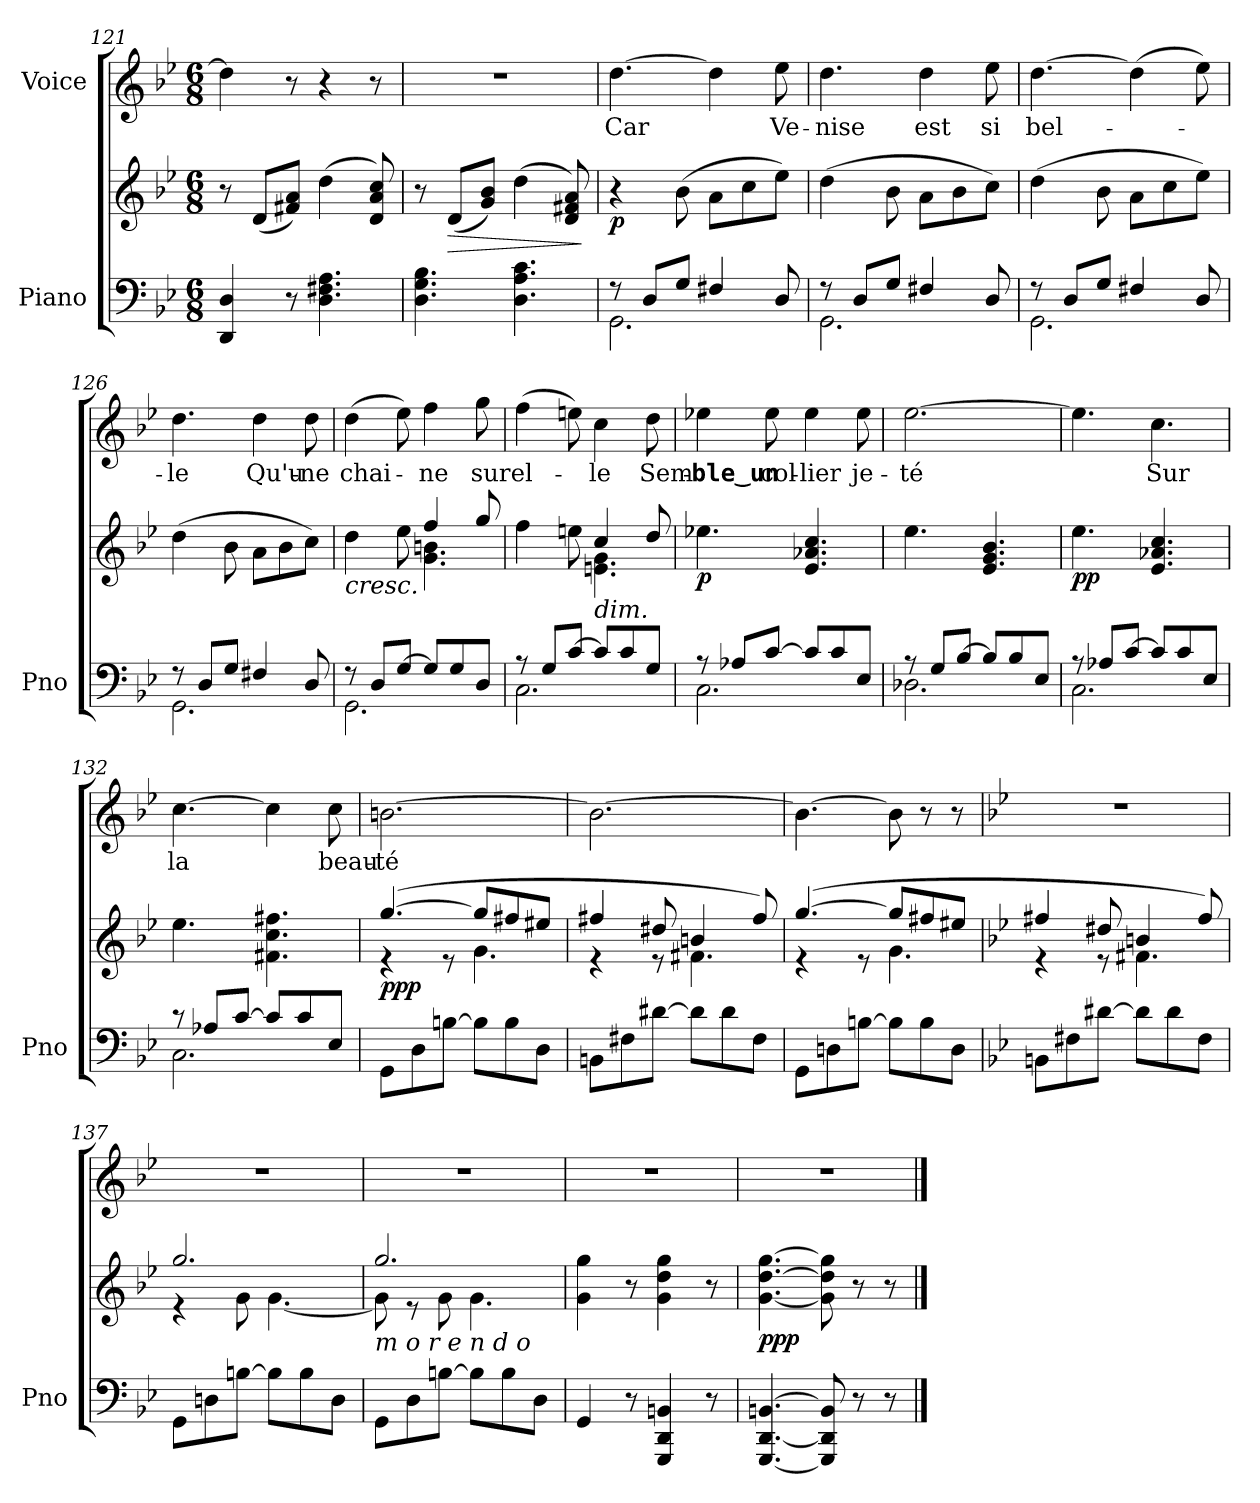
**kern	**kern	**dynam	**kern	**text
*part2	*part2	*part2	*part1	*part1
*staff3	*staff2	*staff2/3	*staff1	*staff1
*I"Piano	*	*	*I"Voice	*
*I'Pno	*	*	*	*
*clefF4	*clefG2	*	*clefG2	*
*k[b-e-]	*k[b-e-]	*	*k[b-e-]	*
*M6/8	*M6/8	*	*M6/8	*
=121	=121	=121	=121	=121
4DD/ 4D/	8r	.	4dd\]	.
.	(8d/L	.	.	.
8r	8f#X/ 8a/J)	.	8r	.
4.D\ 4.F#X\ 4.A\	(4dd\	.	4r	.
.	8d/ 8a/ 8cc/)	.	8r	.
=122	=122	=122	=122	=122
4.D\ 4.G\ 4.B-\	8r	.	2.r	.
!	!	!LO:HP:b	!	!
.	(8d/L	>	.	.
.	8g/ 8b-/J)	.	.	.
4.D\ 4.A\ 4.c\	(4dd\	.	.	.
.	8d/ 8f#X/ 8a/)	.	.	.
.	.	]	.	.
=123	=123	=123	=123	=123
*^	*	*	*	*
!	!	!	!LO:DY:b	!	!
8r	2.GG\	4r	p	[4.dd\	Car
8D/L	.	.	.	.	.
8G/J	.	(8b-\	.	.	.
4F#X/	.	8a\L	.	4dd\]	.
.	.	8cc\	.	.	.
8D/	.	8ee-\J)	.	8ee-\	Ve-
=124	=124	=124	=124	=124	=124
8r	2.GG\	(4dd\	.	4.dd\	nise
8D/L	.	.	.	.	.
8G/J	.	8b-\	.	.	.
4F#X/	.	8a\L	.	4dd\	est
.	.	8b-\	.	.	.
8D/	.	8cc\J)	.	8ee-\	si
=125	=125	=125	=125	=125	=125
8r	2.GG\	(4dd\	.	[4.dd\	bel-
8D/L	.	.	.	.	.
8G/J	.	8b-\	.	.	.
4F#X/	.	8a\L	.	(4dd\]	.
.	.	8cc\	.	.	.
8D/	.	8ee-\J)	.	8ee-\)	.
=126	=126	=126	=126	=126	=126
8r	2.GG\	(4dd\	.	4.dd\	-le
8D/L	.	.	.	.	.
8G/J	.	8b-\	.	.	.
4F#X/	.	8a\L	.	4dd\	Qu'u-
.	.	8b-\	.	.	.
8D/	.	8cc\J)	.	8dd\	-ne
=127	=127	=127	=127	=127	=127
*	*	*^	*	*	*
!	!	!LO:TX:b:i:t=cresc.	!	!	!	!
8r	2.GG\	4.ryy	4dd\	.	(4dd\	chai-
8D/L	.	.	.	.	.	.
[8G/J	.	.	8ee-\	.	8ee-\)	.
8G/L]	.	4ff/	4.g\ 4.bn\	.	4ff\	-ne
8G/	.	.	.	.	.	.
8D/J	.	8gg/	.	.	8gg\	sur
=128	=128	=128	=128	=128	=128	=128
8r	2.C\	4ff\	4.ryy	.	(4ff\	el-
8G/L	.	.	.	.	.	.
[8c/J	.	8een\	.	.	8een\)	.
!	!	!LO:TX:b:i:t=dim.	!	!	!	!
8c/L]	.	4cc/	4.en\ 4.g\	.	4cc\	-le
8c/	.	.	.	.	.	.
8G/J	.	8dd/	.	.	8dd\	Sem-
*	*	*v	*v	*	*	*
=129	=129	=129	=129	=129	=129
!	!	!	!LO:DY:b	!	!
8r	2.C\	4.ee-X\	p	4ee-X\	-ble‿un
8A-X/L	.	.	.	.	.
[8c/J	.	.	.	8ee-\	col-
8c/L]	.	4.e-/ 4.a-X/ 4.cc/	.	4ee-\	-lier
8c/	.	.	.	.	.
8E-/J	.	.	.	8ee-\	je-
=130	=130	=130	=130	=130	=130
8r	2.D-X\	4.ee-\	.	[2.ee-\	-té
8G/L	.	.	.	.	.
[8B-/J	.	.	.	.	.
8B-/L]	.	4.e-/ 4.g/ 4.b-/	.	.	.
8B-/	.	.	.	.	.
8E-/J	.	.	.	.	.
=131	=131	=131	=131	=131	=131
!	!	!	!LO:DY:b	!	!
8r	2.C\	4.ee-\	pp	4.ee-\]	.
8A-X/L	.	.	.	.	.
[8c/J	.	.	.	.	.
8c/L]	.	4.e-/ 4.a-X/ 4.cc/	.	4.cc\	Sur
8c/	.	.	.	.	.
8E-/J	.	.	.	.	.
=132	=132	=132	=132	=132	=132
8r	2.C\	4.ee-\	.	[4.cc\	la
8A-X/L	.	.	.	.	.
[8c/J	.	.	.	.	.
8c/L]	.	4.f#X\ 4.cc\ 4.ff#X\	.	4cc\]	.
8c/	.	.	.	.	.
8E-/J	.	.	.	8cc\	beau-
*v	*v	*	*	*	*
=133	=133	=133	=133	=133
*	*^	*	*	*
!	!	!	!LO:DY:b	!	!
8GG\L	([4.gg/	4r	ppp	[2.bn\	-té
8D\	.	.	.	.	.
[8Bn\J	.	8r	.	.	.
8B\L]	8gg/L]	4.g\	.	.	.
8B\	8ff#X/	.	.	.	.
8D\J	8ee#X/J	.	.	.	.
=134	=134	=134	=134	=134	=134
8BBn\L	4ff#X/	4r	.	2.b\_	.
8F#X\	.	.	.	.	.
[8d#X\J	8dd#X/	8r	.	.	.
8d#\L]	4bn/	4.f#X\	.	.	.
8d#\	.	.	.	.	.
8F#\J	8ff#/)	.	.	.	.
=135	=135	=135	=135	=135	=135
8GG\L	([4.gg/	4r	.	4.b\_	.
8Dn\	.	.	.	.	.
[8Bn\J	.	8r	.	.	.
8B\L]	8gg/L]	4.g\	.	8b\]	.
8B\	8ff#X/	.	.	8r	.
8D\J	8ee#X/J	.	.	8r	.
=136	=136	=136	=136	=136	=136
*k[b-e-]	*k[b-e-]	*	*	*k[b-e-]	*
8BBn\L	4ff#X/	4r	.	2.r	.
8F#X\	.	.	.	.	.
[8d#X\J	8dd#X/	8r	.	.	.
8d#\L]	4bn/	4.f#X\	.	.	.
8d#\	.	.	.	.	.
8F#\J	8ff#/)	.	.	.	.
=137	=137	=137	=137	=137	=137
8GG\L	2.gg/	4r	.	2.r	.
8Dn\	.	.	.	.	.
[8Bn\J	.	8g\	.	.	.
8B\L]	.	[4.g\	.	.	.
8B\	.	.	.	.	.
8D\J	.	.	.	.	.
=138	=138	=138	=138	=138	=138
!	!LO:TX:b:i:t=m o r e n d o	!	!	!	!
8GG\L	2.gg/	8g\]	.	2.r	.
8D\	.	8r	.	.	.
[8Bn\J	.	8g\	.	.	.
8B\L]	.	4.g\	.	.	.
8B\	.	.	.	.	.
8D\J	.	.	.	.	.
*	*v	*v	*	*	*
=139	=139	=139	=139	=139
4GG/	4g\ 4gg\	.	2.r	.
8r	8r	.	.	.
4GGG/ 4DD/ 4BBn/	4g\ 4dd\ 4gg\	.	.	.
8r	8r	.	.	.
=140	=140	=140	=140	=140
!	!	!LO:DY:b	!	!
[4.GGG/ [4.DD/ [4.BBn/	[4.g\ [4.dd\ [4.gg\	ppp	2.r	.
8GGG/] 8DD/] 8BB/]	8g\] 8dd\] 8gg\]	.	.	.
8r	8r	.	.	.
8r	8r	.	.	.
==	==	==	==	==
*-	*-	*-	*-	*-
